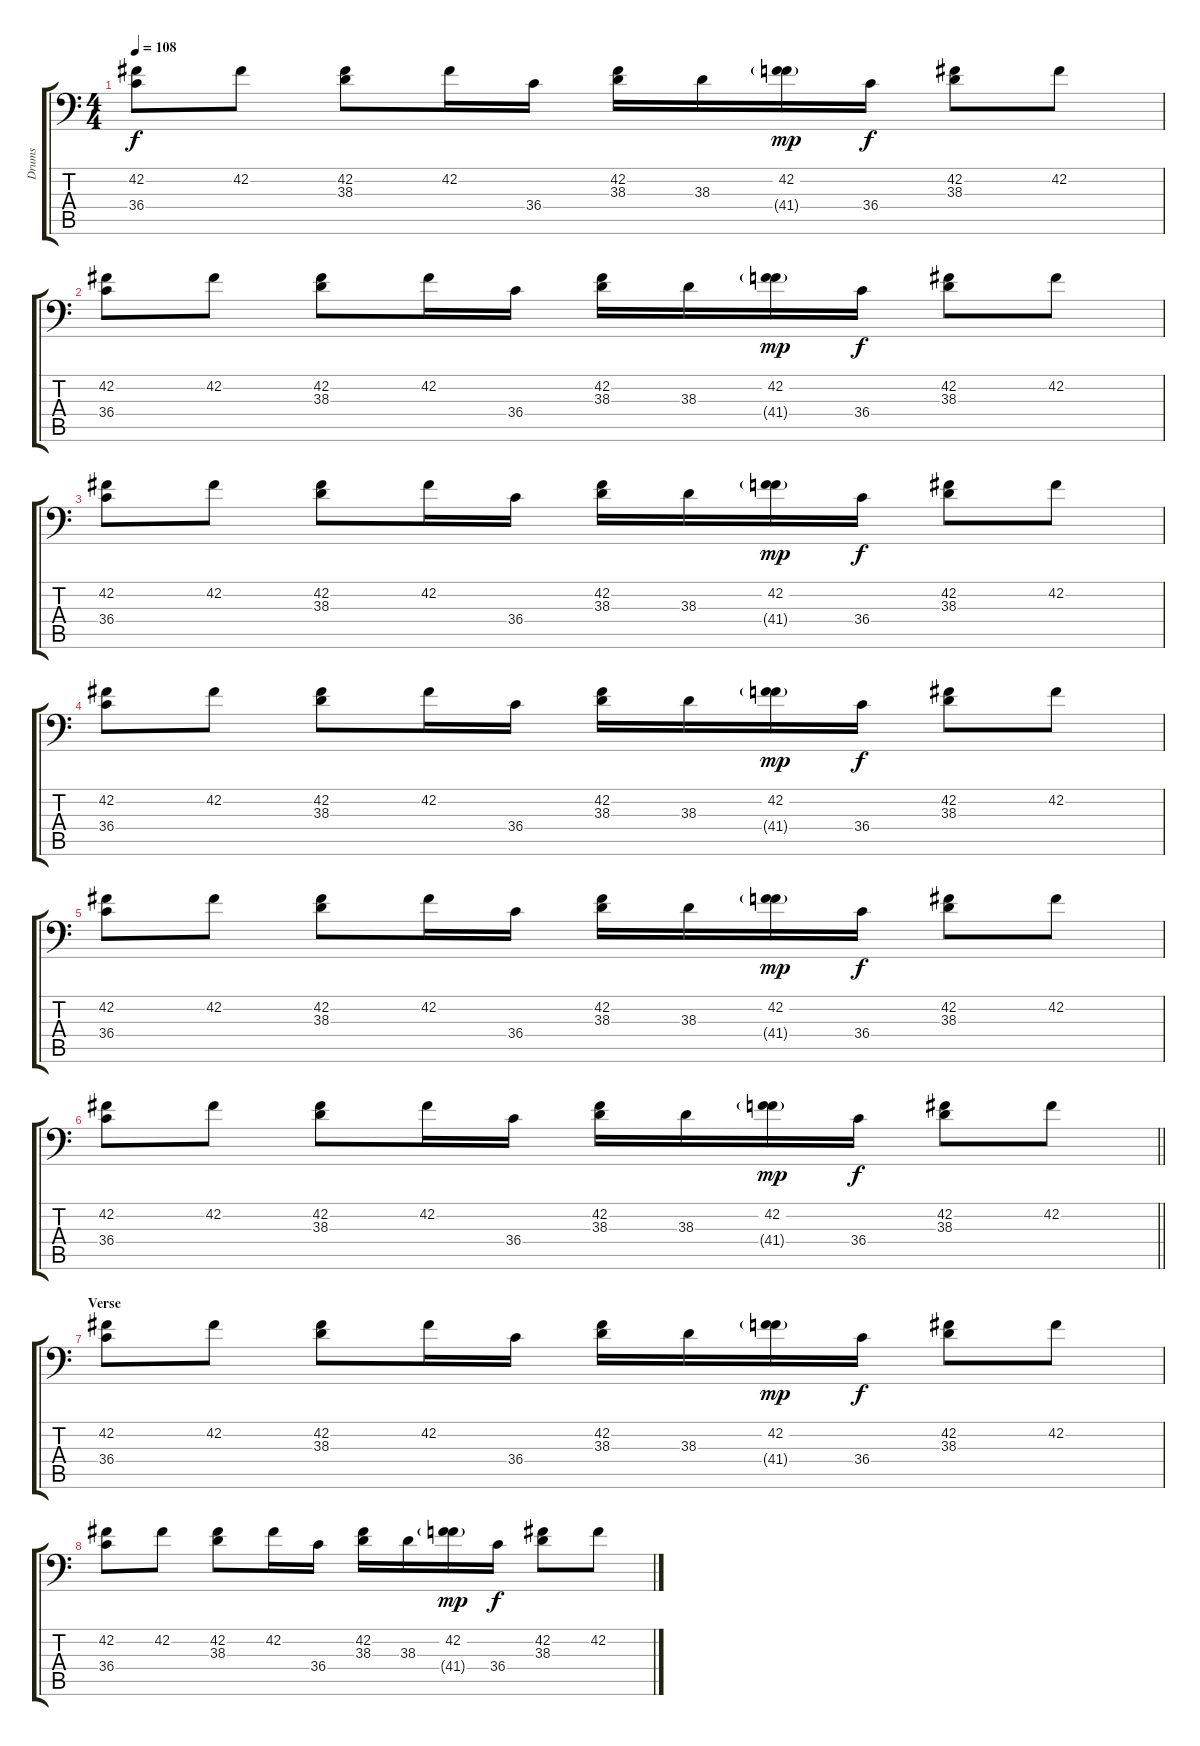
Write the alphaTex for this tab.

\track ("Drums" "Drums") {instrument acousticgrandpiano}
\staff {score tabs}
\tuning (C-1 C-1 C-1 C-1 C-1 C-1) {hide}
\ts (4 4)
\tempo 108
\clef f4
\ks c
(42.2 36.4).8{dy f} 42.2.8 (42.2 38.3).8 42.2.16 36.4.16 (42.2 38.3).16 38.3.16 (42.2 41.4{g}).16{dy mp} 36.4.16{dy f} (42.2 38.3).8 42.2.8 |
(42.2 36.4).8 42.2.8 (42.2 38.3).8 42.2.16 36.4.16 (42.2 38.3).16 38.3.16 (42.2 41.4{g}).16{dy mp} 36.4.16{dy f} (42.2 38.3).8 42.2.8 |
(42.2 36.4).8 42.2.8 (42.2 38.3).8 42.2.16 36.4.16 (42.2 38.3).16 38.3.16 (42.2 41.4{g}).16{dy mp} 36.4.16{dy f} (42.2 38.3).8 42.2.8 |
(42.2 36.4).8 42.2.8 (42.2 38.3).8 42.2.16 36.4.16 (42.2 38.3).16 38.3.16 (42.2 41.4{g}).16{dy mp} 36.4.16{dy f} (42.2 38.3).8 42.2.8 |
(42.2 36.4).8 42.2.8 (42.2 38.3).8 42.2.16 36.4.16 (42.2 38.3).16 38.3.16 (42.2 41.4{g}).16{dy mp} 36.4.16{dy f} (42.2 38.3).8 42.2.8 |
\barLineRight lightlight
(42.2 36.4).8 42.2.8 (42.2 38.3).8 42.2.16 36.4.16 (42.2 38.3).16 38.3.16 (42.2 41.4{g}).16{dy mp} 36.4.16{dy f} (42.2 38.3).8 42.2.8 |
\section ("" "Verse")
(42.2 36.4).8 42.2.8 (42.2 38.3).8 42.2.16 36.4.16 (42.2 38.3).16 38.3.16 (42.2 41.4{g}).16{dy mp} 36.4.16{dy f} (42.2 38.3).8 42.2.8 |
(42.2 36.4).8 42.2.8 (42.2 38.3).8 42.2.16 36.4.16 (42.2 38.3).16 38.3.16 (42.2 41.4{g}).16{dy mp} 36.4.16{dy f} (42.2 38.3).8 42.2.8
